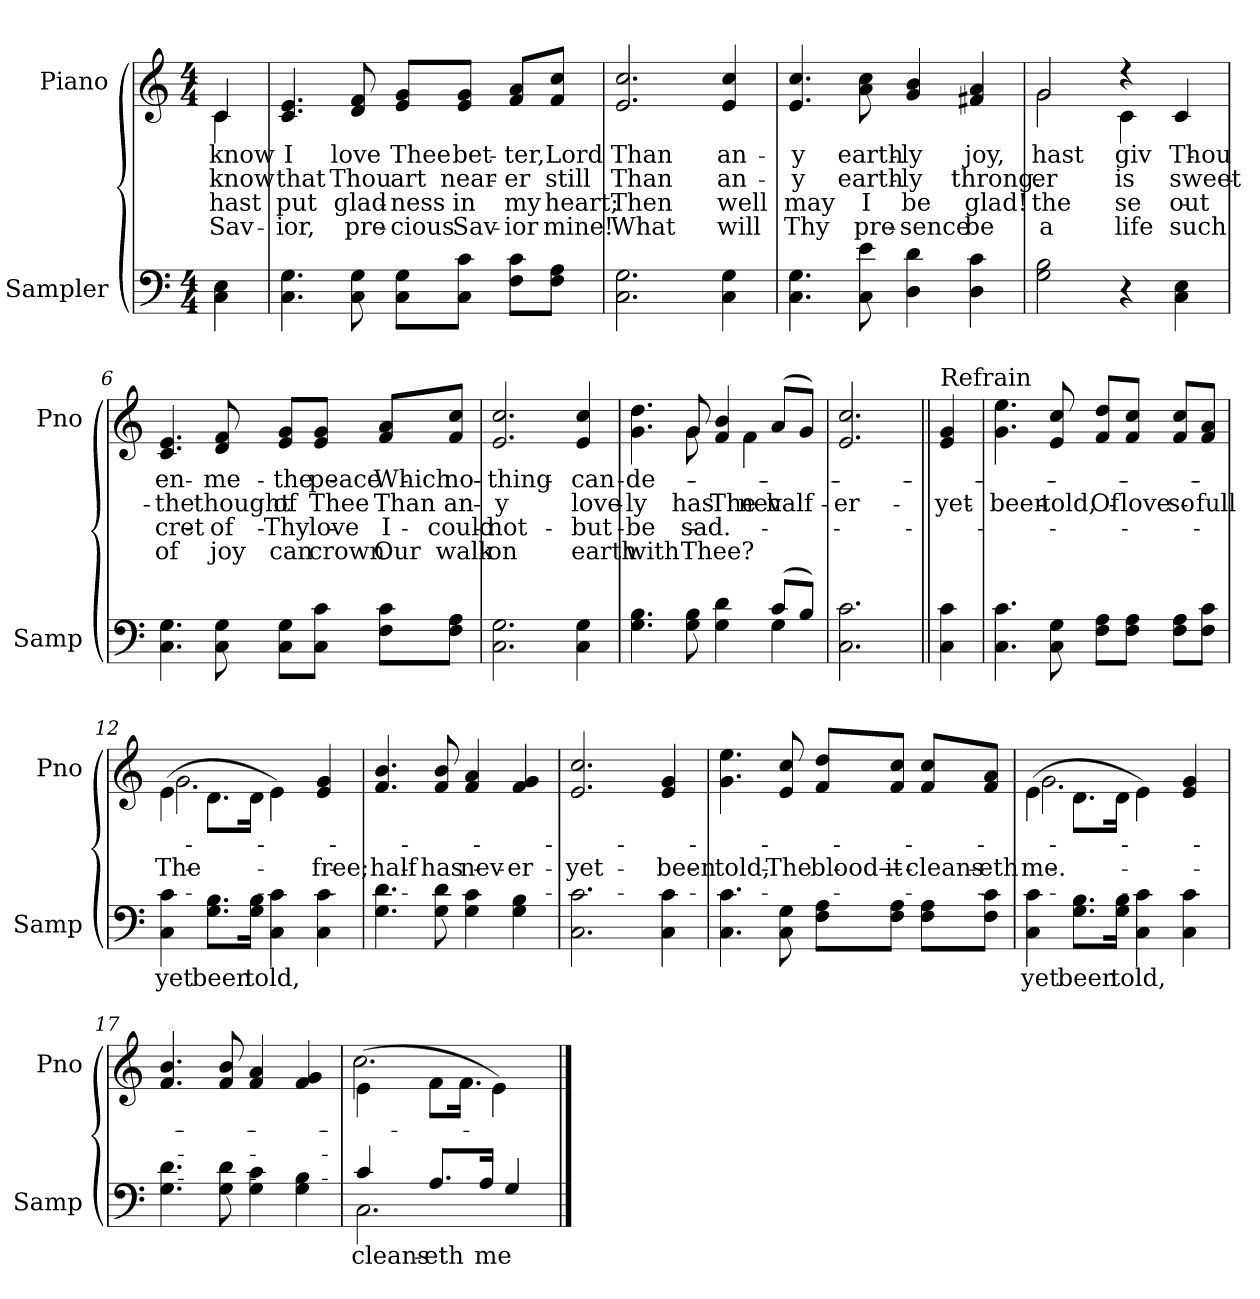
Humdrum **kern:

**kern	**text	**kern	**text	**text	**text	**text
*part2	*part2	*part1	*part1	*part1	*part1	*part1
*staff2	*staff2	*staff1	*staff1	*staff1	*staff1	*staff1
*I"Sampler	*	*I"Piano	*	*	*	*
*I'Samp	*	*I'Pno	*	*	*	*
*clefF4	*	*clefG2	*	*	*	*
*M4/4	*	*M4/4	*	*	*	*
=1	=1	=1	=1	=1	=1	=1
*	*	*^	*	*	*	*
4C 4E	.	4c/	4c	know	know	hast	Sav-
*	*	*v	*v	*	*	*	*
=2	=2	=2	=2	=2	=2	=2
4.C 4.G	.	4.c 4.e	I	that	put	-ior,
8C 8G	.	8d 8f	love	Thou	glad-	pre-
8C\ 8G\L	.	8e/ 8g/L	Thee	art	-ness	-cious
8C\ 8c\J	.	8e/ 8g/J	bet-	near-	in	Sav-
8F\ 8c\L	.	8f/ 8a/L	-ter,	-er	my	-ior
8F\ 8A\J	.	8f/ 8cc/J	Lord	still	heart;	mine!
=3	=3	=3	=3	=3	=3	=3
2.C 2.G	.	2.e 2.cc	Than	Than	Then	What
4C 4G	.	4e 4cc	an-	an-	well	will
=4	=4	=4	=4	=4	=4	=4
4.C 4.G	.	4.e 4.cc	-y	-y	may	Thy
8C 8e	.	8a 8cc	earth-	earth-	I	pre-
4D 4d	.	4g 4b	-ly	-ly	be	-sence
4D 4c	.	4f#X 4a	joy,	throng.	glad!	be
=5	=5	=5	=5	=5	=5	=5
*	*	*^	*	*	*	*
2G 2B	.	2g/	2g	hast	-er	the	a
4r	.	4r	4c	giv-	is	se-	life
4C 4E	.	4c/	4ryy	Thou	sweet-	-out	such
*	*	*v	*v	*	*	*	*
=6	=6	=6	=6	=6	=6	=6
4.C 4.G	.	4.c 4.e	-en	the	-cret	of
8C 8G	.	8d 8f	me	thought	of	joy
8C\ 8G\L	.	8e/ 8g/L	the	of	Thy	can
8C\ 8c\J	.	8e/ 8g/J	peace	Thee	love	crown
8F\ 8c\L	.	8f/ 8a/L	Which	Than	I	Our
8F\ 8A\J	.	8f/ 8cc/J	no-	an-	could	walk
=7	=7	=7	=7	=7	=7	=7
2.C 2.G	.	2.e 2.cc	-thing	-y	not	on
4C 4G	.	4e 4cc	can	love-	but	earth
=8	=8	=8	=8	=8	=8	=8
*^	*	*^	*	*	*	*
4.G 4.B	2.ryy	.	4.g 4.dd	4.ryy	de-	-ly	be	with
8G 8B	.	.	8g/	8g	.	has	sad.	Thee?
4G 4d	.	.	4f 4b	8ryy	.	The	.	.
.	.	.	.	4f	.	nev-	.	.
(8c/L	4G	.	(8a/L	.	.	half	.	.
8B/J)	.	.	8g/J)	8ryy	.	.	.	.
*v	*v	*	*	*	*	*	*	*
*	*	*v	*v	*	*	*	*
=9	=9	=9	=9	=9	=9	=9
2.C 2.c	.	2.e 2.cc	.	-er	.	.
=10||	=10||	=10||	=10||	=10||	=10||	=10||
!	!	!LO:TX:t=Refrain	!	!	!	!
4C 4c	.	4e 4g	.	yet	.	.
=11	=11	=11	=11	=11	=11	=11
4.C 4.c	.	4.g 4.ee	.	been	.	.
8C 8G	.	8e 8cc	.	told,	.	.
8F\ 8A\L	.	8f/ 8dd/L	.	Of	.	.
8F\ 8A\J	.	8f/ 8cc/J	.	love	.	.
8F\ 8A\L	.	8f/ 8cc/L	.	so	.	.
8F\ 8c\J	.	8f/ 8a/J	.	full	.	.
=12	=12	=12	=12	=12	=12	=12
*	*	*^	*	*	*	*
4C 4c	yet	(4e\	2.g	.	The	.	.
8.G\ 8.B\L	been	8.d\L	.	.	.	.	.
16G\ 16B\Jk	told,	16d\Jk	.	.	.	.	.
4C 4c	.	4e\)	.	.	.	.	.
4C 4c	.	4e 4g	4ryy	.	free;	.	.
*	*	*v	*v	*	*	*	*
=13	=13	=13	=13	=13	=13	=13
4.G 4.d	.	4.f 4.b	.	half	.	.
8G 8d	.	8f 8b	.	has	.	.
4G 4c	.	4f 4a	.	nev-	.	.
4G 4B	.	4f 4g	.	-er	.	.
=14	=14	=14	=14	=14	=14	=14
2.C 2.c	.	2.e 2.cc	.	yet	.	.
4C 4c	.	4e 4g	.	been	.	.
=15	=15	=15	=15	=15	=15	=15
4.C 4.c	.	4.g 4.ee	.	told,	.	.
8C 8G	.	8e 8cc	.	The	.	.
8F\ 8A\L	.	8f/ 8dd/L	.	blood—	.	.
8F\ 8A\J	.	8f/ 8cc/J	.	it	.	.
8F\ 8A\L	.	8f/ 8cc/L	.	cleans-	.	.
8F\ 8c\J	.	8f/ 8a/J	.	-eth	.	.
=16	=16	=16	=16	=16	=16	=16
*	*	*^	*	*	*	*
4C 4c	yet	(4e\	2.g	.	me.	.	.
8.G\ 8.B\L	been	8.d\L	.	.	.	.	.
16G\ 16B\Jk	told,	16d\Jk	.	.	.	.	.
4C 4c	.	4e\)	.	.	.	.	.
4C 4c	.	4e 4g	4ryy	.	.	.	.
*	*	*v	*v	*	*	*	*
=17	=17	=17	=17	=17	=17	=17
4.G 4.d	.	4.f 4.b	.	.	.	.
8G 8d	.	8f 8b	.	.	.	.
4G 4c	.	4f 4a	.	.	.	.
4G 4B	.	4f 4g	.	.	.	.
=18	=18	=18	=18	=18	=18	=18
*^	*	*^	*	*	*	*
4c/	2.C	cleans-	(4e\	2.cc	.	.	.	.
8.A/L	.	-eth	8f\L	.	.	.	.	.
.	.	.	16.f\Jk	.	.	.	.	.
16A/Jk	.	me	.	.	.	.	.	.
.	.	.	4e\)	.	.	.	.	.
4G/	.	.	.	.	.	.	.	.
.	.	.	32ryy	.	.	.	.	.
*v	*v	*	*	*	*	*	*	*
*	*	*v	*v	*	*	*	*
==	==	==	==	==	==	==
*-	*-	*-	*-	*-	*-	*-
